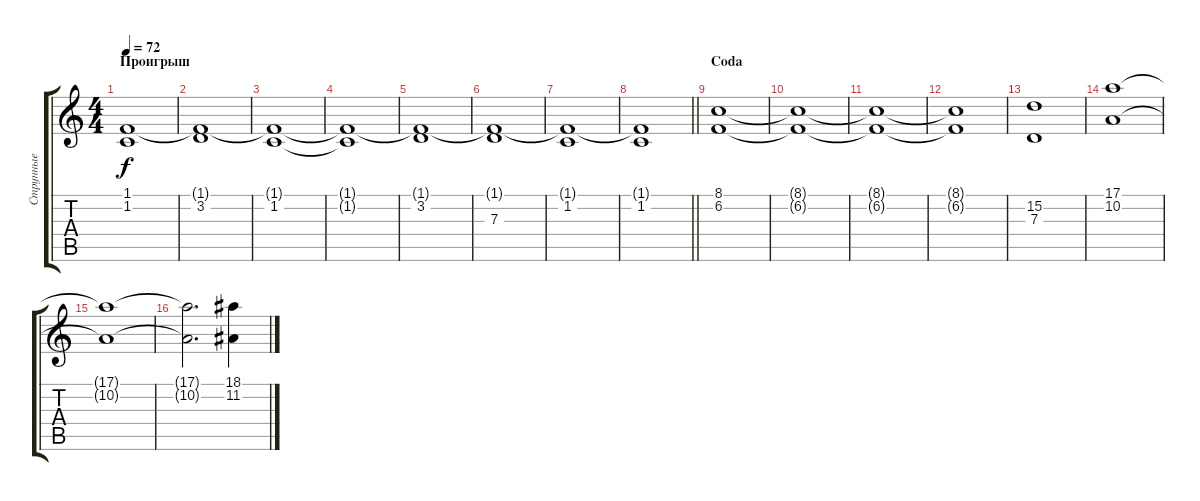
\track ("Струнные" "Струнные") {instrument stringensemble1}
\staff {score tabs}
\tuning (E4 B3 G3 D3 A2 E2) {hide}
\ts (4 4)
\section ("" "Проигрыш")
\tempo 72
\clef g2
\ks c
(1.1 1.2).1{dy f} |
(1.1{t} 3.2).1 |
(1.1{t} 1.2).1 |
(1.1{t} 1.2{t}).1 |
(1.1{t} 3.2).1 |
(1.1{t} 7.3).1 |
(1.1{t} 1.2).1 |
\barLineRight lightlight
(1.1{t} 1.2).1 |
\section ("" "Coda")
(8.1 6.2).1 |
(8.1{t} 6.2{t}).1 |
(8.1{t} 6.2{t}).1 |
(8.1{t} 6.2{t}).1 |
(15.2 7.3).1 |
(17.1 10.2).1 |
(17.1{t} 10.2{t}).1 |
(17.1{t} 10.2{t}).2{d} (18.1 11.2).4
